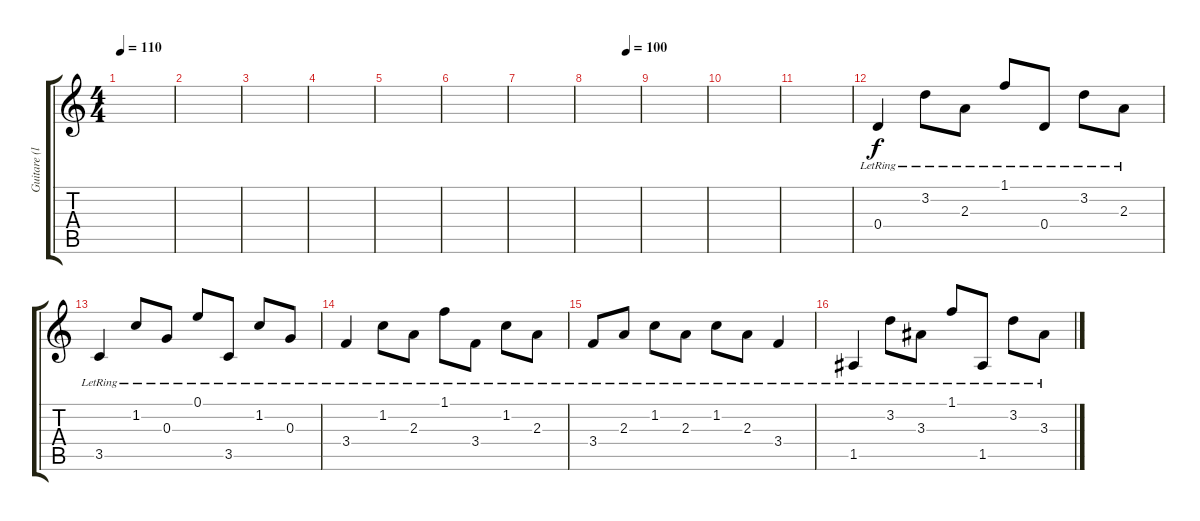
\track ("Guitare (live)" "Guitare (l") {instrument acousticguitarsteel}
\staff {score tabs}
\tuning (E4 B3 G3 D3 A2 E2) {hide}
\ts (4 4)
\tempo 110
\clef g2
\ks c
|
|
|
|
|
|
|
\tempo (100 0.75)
|
|
|
|
0.4{lr}.4 3.2{lr}.8 2.3{lr}.8 1.1{lr}.8 0.4{lr}.8 3.2{lr}.8 2.3{lr}.8 |
3.5{lr}.4 1.2{lr}.8 0.3{lr}.8 0.1{lr}.8 3.5{lr}.8 1.2{lr}.8 0.3{lr}.8 |
3.4{lr}.4 1.2{lr}.8 2.3{lr}.8 1.1{lr}.8 3.4{lr}.8 1.2{lr}.8 2.3{lr}.8 |
3.4{lr}.8 2.3{lr}.8 1.2{lr}.8 2.3{lr}.8 1.2{lr}.8 2.3{lr}.8 3.4{lr}.4 |
1.5{lr}.4 3.2{lr}.8 3.3{lr}.8 1.1{lr}.8 1.5{lr}.8 3.2{lr}.8 3.3{lr}.8
